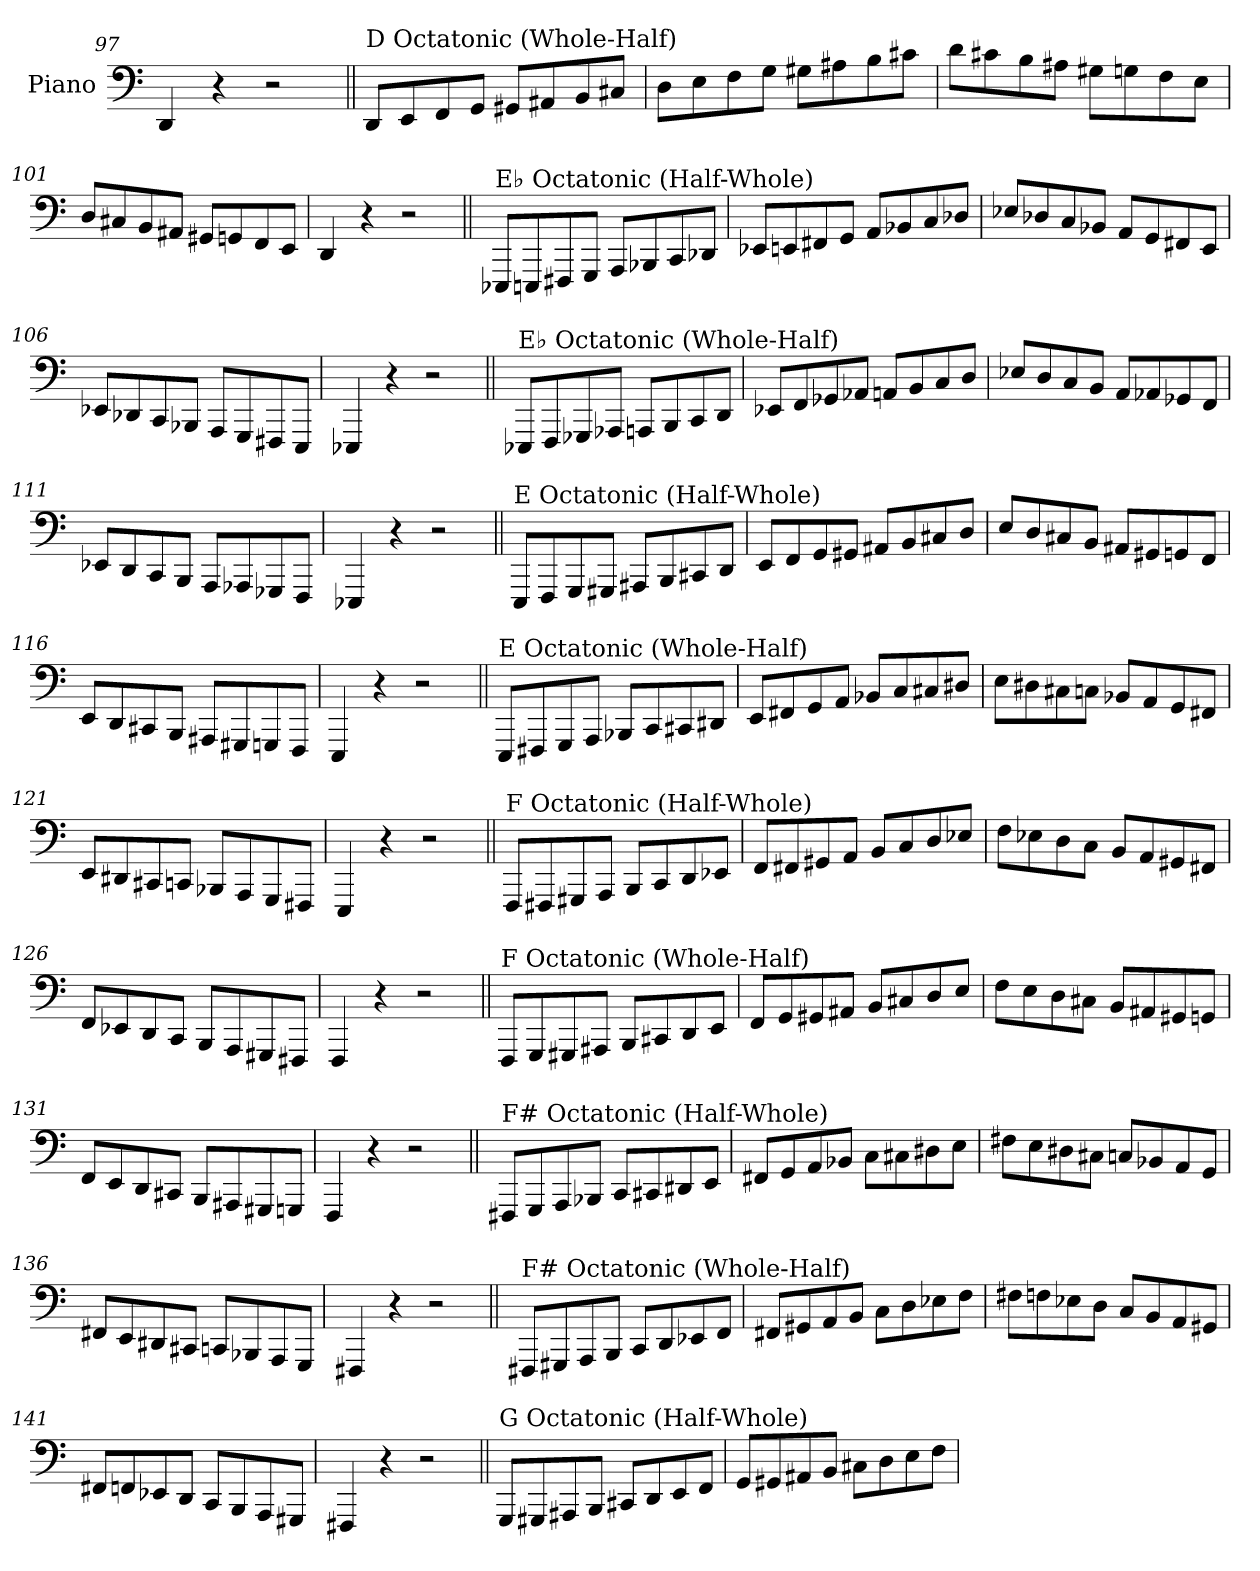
**kern
*part1
*staff1
*I"Piano
*I'Pno.
*clefF4
*k[]
=97
4DD/
4r
2r
!!LO:LB:g=z
=98||
!LO:TX:a:t=D Octatonic (Whole-Half)
8DD/L
8EE/
8FF/
8GG/J
8GG#X/L
8AA#X/
8BB/
8C#X/J
=99
8D\L
8E\
8F\
8G\J
8G#X\L
8A#X\
8B\
8c#X\J
=100
8d\L
8c#X\
8B\
8A#X\J
8G#X\L
8Gn\
8F\
8E\J
=101
8D/L
8C#X/
8BB/
8AA#X/J
8GG#X/L
8GGn/
8FF/
8EE/J
=102
4DD/
4r
2r
!!LO:LB:g=z
=103||
!LO:TX:a:t=E♭ Octatonic (Half-Whole)
8EEE-X/L
8EEEn/
8FFF#X/
8GGG/J
8AAA/L
8BBB-X/
8CC/
8DD-X/J
=104
8EE-X/L
8EEn/
8FF#X/
8GG/J
8AA/L
8BB-X/
8C/
8D-X/J
=105
8E-X/L
8D-X/
8C/
8BB-X/J
8AA/L
8GG/
8FF#X/
8EE/J
=106
8EE-X/L
8DD-X/
8CC/
8BBB-X/J
8AAA/L
8GGG/
8FFF#X/
8EEE/J
=107
4EEE-X/
4r
2r
!!LO:LB:g=z
=108||
!LO:TX:a:t=E♭ Octatonic (Whole-Half)
8EEE-X/L
8FFF/
8GGG-X/
8AAA-X/J
8AAAn/L
8BBB/
8CC/
8DD/J
=109
8EE-X/L
8FF/
8GG-X/
8AA-X/J
8AAn/L
8BB/
8C/
8D/J
=110
8E-X/L
8D/
8C/
8BB/J
8AA/L
8AA-X/
8GG-X/
8FF/J
=111
8EE-X/L
8DD/
8CC/
8BBB/J
8AAA/L
8AAA-X/
8GGG-X/
8FFF/J
=112
4EEE-X/
4r
2r
!!LO:PB:g=z
=113||
!LO:TX:a:t=E Octatonic (Half-Whole)
8EEE/L
8FFF/
8GGG/
8GGG#X/J
8AAA#X/L
8BBB/
8CC#X/
8DD/J
=114
8EE/L
8FF/
8GG/
8GG#X/J
8AA#X/L
8BB/
8C#X/
8D/J
=115
8E/L
8D/
8C#X/
8BB/J
8AA#X/L
8GG#X/
8GGn/
8FF/J
=116
8EE/L
8DD/
8CC#X/
8BBB/J
8AAA#X/L
8GGG#X/
8GGGn/
8FFF/J
=117
4EEE/
4r
2r
!!LO:LB:g=z
=118||
!LO:TX:a:t=E Octatonic (Whole-Half)
8EEE/L
8FFF#X/
8GGG/
8AAA/J
8BBB-X/L
8CC/
8CC#X/
8DD#X/J
=119
8EE/L
8FF#X/
8GG/
8AA/J
8BB-X/L
8C/
8C#X/
8D#X/J
=120
8E\L
8D#X\
8C#X\
8Cn\J
8BB-X/L
8AA/
8GG/
8FF#X/J
=121
8EE/L
8DD#X/
8CC#X/
8CCn/J
8BBB-X/L
8AAA/
8GGG/
8FFF#X/J
=122
4EEE/
4r
2r
!!LO:LB:g=z
=123||
!LO:TX:a:t=F Octatonic (Half-Whole)
8FFF/L
8FFF#X/
8GGG#X/
8AAA/J
8BBB/L
8CC/
8DD/
8EE-X/J
=124
8FF/L
8FF#X/
8GG#X/
8AA/J
8BB/L
8C/
8D/
8E-X/J
=125
8F\L
8E-X\
8D\
8C\J
8BB/L
8AA/
8GG#X/
8FF#X/J
=126
8FF/L
8EE-X/
8DD/
8CC/J
8BBB/L
8AAA/
8GGG#X/
8FFF#X/J
=127
4FFF/
4r
2r
!!LO:LB:g=z
=128||
!LO:TX:a:t=F Octatonic (Whole-Half)
8FFF/L
8GGG/
8GGG#X/
8AAA#X/J
8BBB/L
8CC#X/
8DD/
8EE/J
=129
8FF/L
8GG/
8GG#X/
8AA#X/J
8BB/L
8C#X/
8D/
8E/J
=130
8F\L
8E\
8D\
8C#X\J
8BB/L
8AA#X/
8GG#X/
8GGn/J
=131
8FF/L
8EE/
8DD/
8CC#X/J
8BBB/L
8AAA#X/
8GGG#X/
8GGGn/J
=132
4FFF/
4r
2r
!!LO:LB:g=z
=133||
!LO:TX:a:t=F# Octatonic (Half-Whole)
8FFF#X/L
8GGG/
8AAA/
8BBB-X/J
8CC/L
8CC#X/
8DD#X/
8EE/J
=134
8FF#X/L
8GG/
8AA/
8BB-X/J
8C\L
8C#X\
8D#X\
8E\J
=135
8F#X\L
8E\
8D#X\
8C#X\J
8Cn/L
8BB-X/
8AA/
8GG/J
=136
8FF#X/L
8EE/
8DD#X/
8CC#X/J
8CCn/L
8BBB-X/
8AAA/
8GGG/J
=137
4FFF#X/
4r
2r
!!LO:LB:g=z
=138||
!LO:TX:a:t=F# Octatonic (Whole-Half)
8FFF#X/L
8GGG#X/
8AAA/
8BBB/J
8CC/L
8DD/
8EE-X/
8FF/J
=139
8FF#X/L
8GG#X/
8AA/
8BB/J
8C\L
8D\
8E-X\
8F\J
=140
8F#X\L
8Fn\
8E-X\
8D\J
8C/L
8BB/
8AA/
8GG#X/J
=141
8FF#X/L
8FFn/
8EE-X/
8DD/J
8CC/L
8BBB/
8AAA/
8GGG#X/J
=142
4FFF#X/
4r
2r
!!LO:LB:g=z
=143||
!LO:TX:a:t=G Octatonic (Half-Whole)
8GGG/L
8GGG#X/
8AAA#X/
8BBB/J
8CC#X/L
8DD/
8EE/
8FF/J
=144
8GG/L
8GG#X/
8AA#X/
8BB/J
8C#X\L
8D\
8E\
8F\J
=
*-
